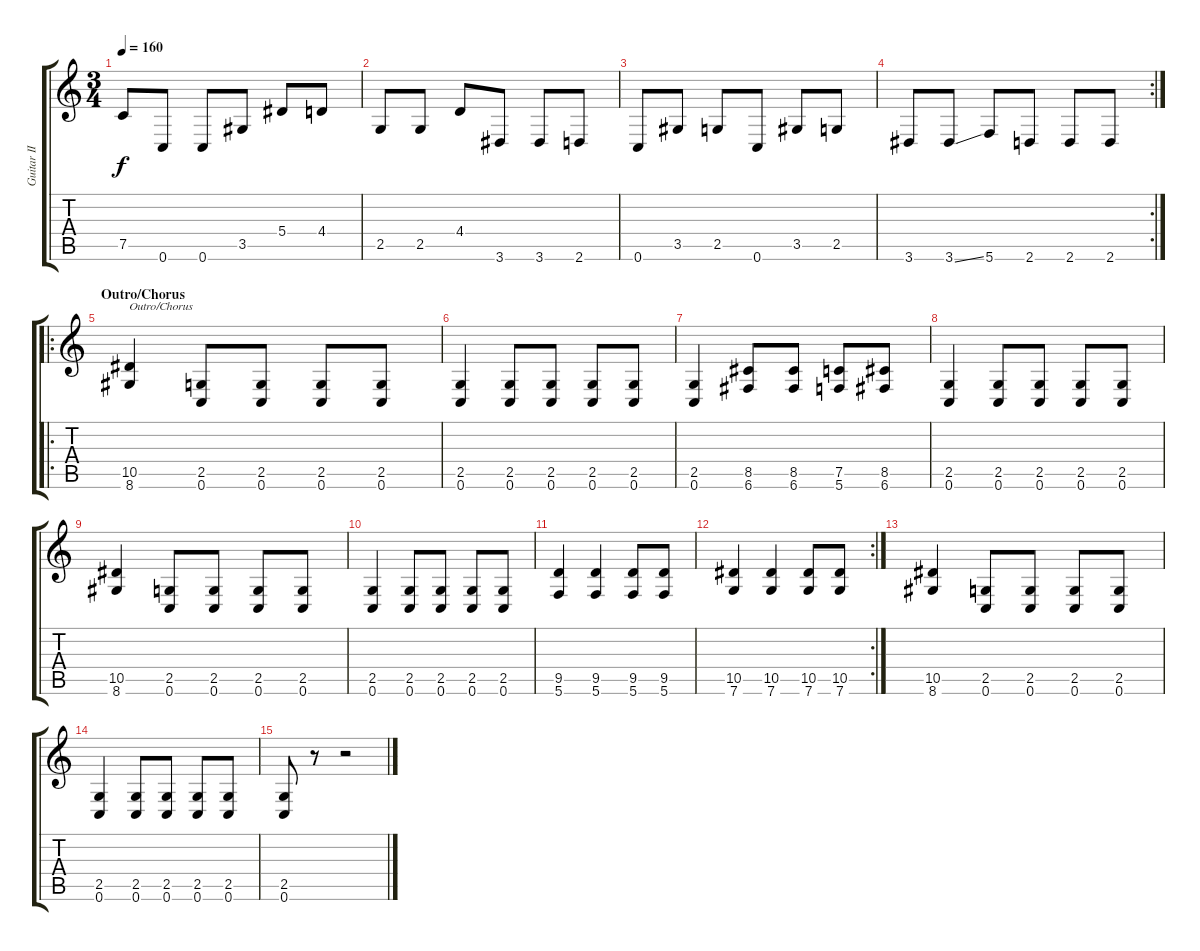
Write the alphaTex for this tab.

\track ("Guitar II" "Guitar II") {instrument distortionguitar}
\staff {score tabs}
\tuning (C4 G3 Eb3 Bb2 F2 C2) {hide}
\ts (3 4)
\tempo 160
\clef g2
\ks c
7.5.8{dy f} 0.6.8 0.6.8 3.5.8 5.4.8 4.4.8 |
2.5.8 2.5.8 4.4.8 3.6.8 3.6.8 2.6.8 |
0.6.8 3.5.8 2.5.8 0.6.8 3.5.8 2.5.8 |
\rc 2
3.6.8 3.6{ss}.8 5.6.8 2.6.8 2.6.8 2.6.8 |
\ro
\section ("" "Outro/Chorus")
(10.5 8.6).4{txt "Outro/Chorus"} (2.5 0.6).8 (2.5 0.6).8 (2.5 0.6).8 (2.5 0.6).8 |
(2.5 0.6).4 (2.5 0.6).8 (2.5 0.6).8 (2.5 0.6).8 (2.5 0.6).8 |
(2.5 0.6).4 (8.5 6.6).8 (8.5 6.6).8 (7.5 5.6).8 (8.5 6.6).8 |
(2.5 0.6).4 (2.5 0.6).8 (2.5 0.6).8 (2.5 0.6).8 (2.5 0.6).8 |
(10.5 8.6).4 (2.5 0.6).8 (2.5 0.6).8 (2.5 0.6).8 (2.5 0.6).8 |
(2.5 0.6).4 (2.5 0.6).8 (2.5 0.6).8 (2.5 0.6).8 (2.5 0.6).8 |
(9.5 5.6).4 (9.5 5.6).4 (9.5 5.6).8 (9.5 5.6).8 |
\rc 2
(10.5 7.6).4 (10.5 7.6).4 (10.5 7.6).8 (10.5 7.6).8 |
(10.5 8.6).4 (2.5 0.6).8 (2.5 0.6).8 (2.5 0.6).8 (2.5 0.6).8 |
(2.5 0.6).4 (2.5 0.6).8 (2.5 0.6).8 (2.5 0.6).8 (2.5 0.6).8 |
(2.5 0.6).8 r.8 r.2
